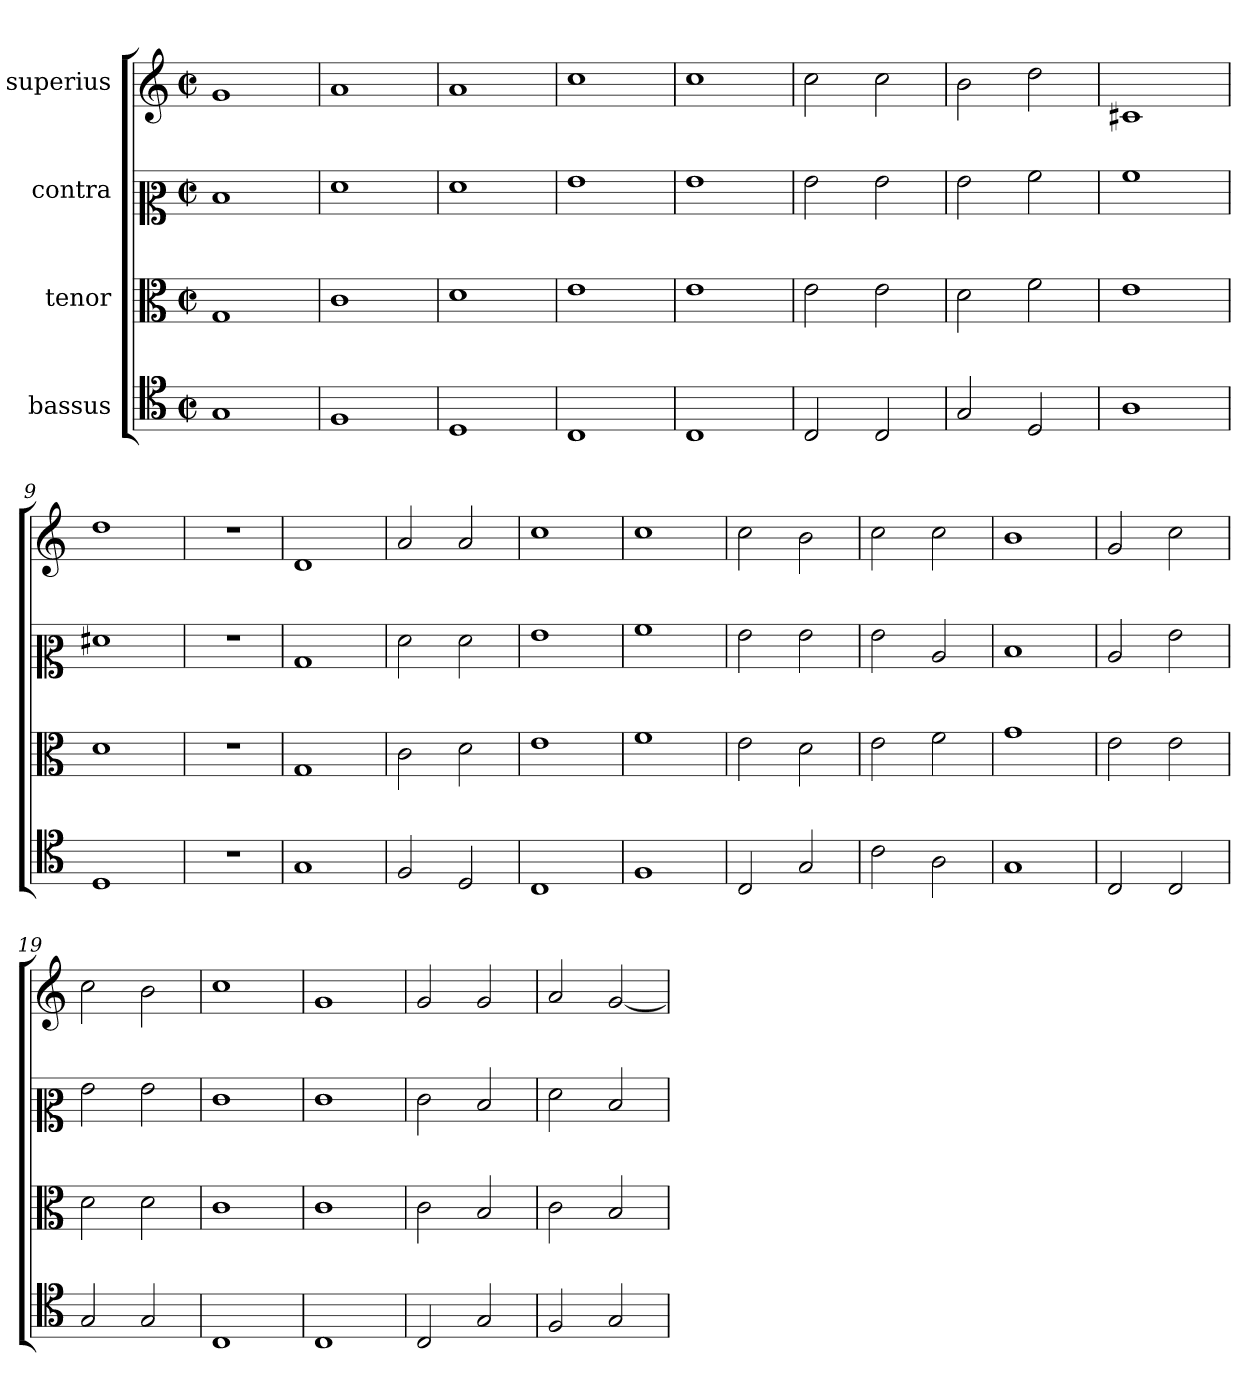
**kern	**kern	**kern	**kern
*part4	*part3	*part2	*part1
*staff4	*staff3	*staff2	*staff1
*I"bassus	*I"tenor	*I"contra	*I"superius
*clefC4	*clefC3	*clefC2	*clefG2
*M2/2	*M2/2	*M2/2	*M2/2
*met(c|)	*met(c|)	*met(c|)	*met(c|)
=1	=1	=1	=1
1G	1G	1d	1g
=2	=2	=2	=2
1F	1c	1f	1a
=3	=3	=3	=3
1D	1d	1f	1a
=4	=4	=4	=4
1C	1e	1g	1cc
=5	=5	=5	=5
1C	1e	1g	1cc
=6	=6	=6	=6
2C	2e	2g	2cc
2C	2e	2g	2cc
=7	=7	=7	=7
2G	2d	2g	2b
2D	2f	2a	2dd
=8	=8	=8	=8
1A	1e	1a	1c#X
=9	=9	=9	=9
1D	1d	1f#X	1dd
=10	=10	=10	=10
1r	1r	1r	1r
=11	=11	=11	=11
1G	1G	1B	1d
=12	=12	=12	=12
2F	2c	2f	2a
2D	2d	2f	2a
=13	=13	=13	=13
1C	1e	1g	1cc
=14	=14	=14	=14
1F	1f	1a	1cc
=15	=15	=15	=15
2C	2e	2g	2cc
2G	2d	2g	2b
=16	=16	=16	=16
2c	2e	2g	2cc
2A	2f	2c	2cc
=17	=17	=17	=17
1G	1g	1d	1b
=18	=18	=18	=18
2C	2e	2c	2g
2C	2e	2g	2cc
=19	=19	=19	=19
2G	2d	2g	2cc
2G	2d	2g	2b
=20	=20	=20	=20
1C	1c	1e	1cc
=21	=21	=21	=21
1C	1c	1e	1g
=22	=22	=22	=22
2C	2c	2e	2g
2G	2B	2d	2g
=23	=23	=23	=23
2F	2c	2f	2a
2G	2B	2d	[2g
=	=	=	=
*-	*-	*-	*-
